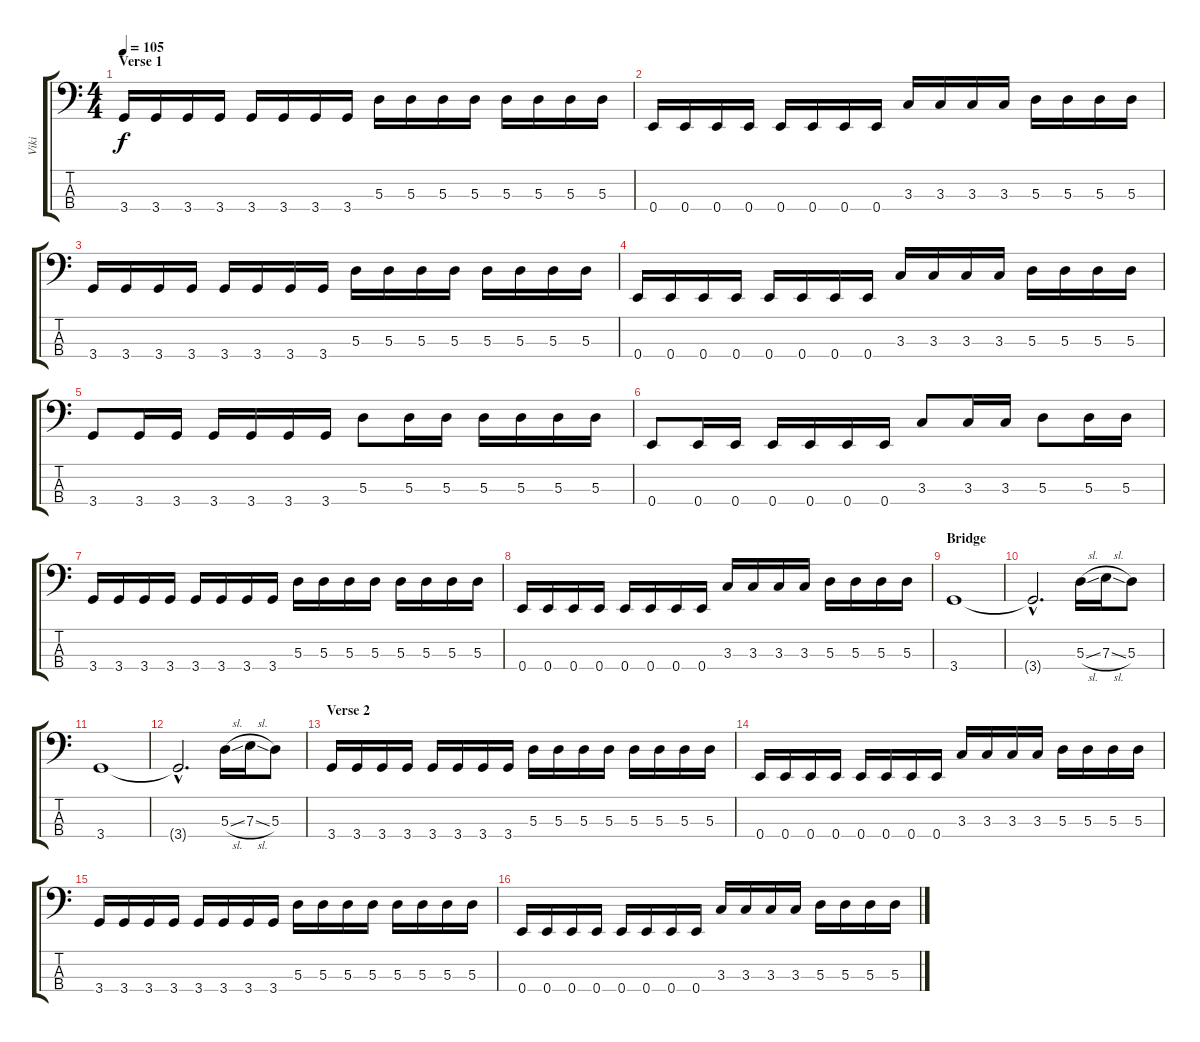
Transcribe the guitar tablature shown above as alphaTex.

\track ("Viki" "Viki") {instrument electricbasspick}
\staff {score tabs}
\tuning (G2 D2 A1 E1) {hide}
\ts (4 4)
\section ("" "Verse 1")
\tempo 105
\clef f4
\ks c
3.4.16{dy f instrument electricbasspick} 3.4.16 3.4.16 3.4.16 3.4.16 3.4.16 3.4.16 3.4.16 5.3.16 5.3.16 5.3.16 5.3.16 5.3.16 5.3.16 5.3.16 5.3.16 |
0.4.16 0.4.16 0.4.16 0.4.16 0.4.16 0.4.16 0.4.16 0.4.16 3.3.16 3.3.16 3.3.16 3.3.16 5.3.16 5.3.16 5.3.16 5.3.16 |
3.4.16 3.4.16 3.4.16 3.4.16 3.4.16 3.4.16 3.4.16 3.4.16 5.3.16 5.3.16 5.3.16 5.3.16 5.3.16 5.3.16 5.3.16 5.3.16 |
0.4.16 0.4.16 0.4.16 0.4.16 0.4.16 0.4.16 0.4.16 0.4.16 3.3.16 3.3.16 3.3.16 3.3.16 5.3.16 5.3.16 5.3.16 5.3.16 |
3.4.8 3.4.16 3.4.16 3.4.16 3.4.16 3.4.16 3.4.16 5.3.8 5.3.16 5.3.16 5.3.16 5.3.16 5.3.16 5.3.16 |
0.4.8 0.4.16 0.4.16 0.4.16 0.4.16 0.4.16 0.4.16 3.3.8 3.3.16 3.3.16 5.3.8 5.3.16 5.3.16 |
3.4.16 3.4.16 3.4.16 3.4.16 3.4.16 3.4.16 3.4.16 3.4.16 5.3.16 5.3.16 5.3.16 5.3.16 5.3.16 5.3.16 5.3.16 5.3.16 |
0.4.16 0.4.16 0.4.16 0.4.16 0.4.16 0.4.16 0.4.16 0.4.16 3.3.16 3.3.16 3.3.16 3.3.16 5.3.16 5.3.16 5.3.16 5.3.16 |
\section ("" "Bridge")
3.4.1 |
3.4{hac t}.2{d} 5.3{sl}.16 7.3{sl}.16 5.3.8 |
3.4.1 |
3.4{hac t}.2{d} 5.3{sl}.16 7.3{sl}.16 5.3.8 |
\section ("" "Verse 2")
3.4.16 3.4.16 3.4.16 3.4.16 3.4.16 3.4.16 3.4.16 3.4.16 5.3.16 5.3.16 5.3.16 5.3.16 5.3.16 5.3.16 5.3.16 5.3.16 |
0.4.16 0.4.16 0.4.16 0.4.16 0.4.16 0.4.16 0.4.16 0.4.16 3.3.16 3.3.16 3.3.16 3.3.16 5.3.16 5.3.16 5.3.16 5.3.16 |
3.4.16 3.4.16 3.4.16 3.4.16 3.4.16 3.4.16 3.4.16 3.4.16 5.3.16 5.3.16 5.3.16 5.3.16 5.3.16 5.3.16 5.3.16 5.3.16 |
0.4.16 0.4.16 0.4.16 0.4.16 0.4.16 0.4.16 0.4.16 0.4.16 3.3.16 3.3.16 3.3.16 3.3.16 5.3.16 5.3.16 5.3.16 5.3.16
